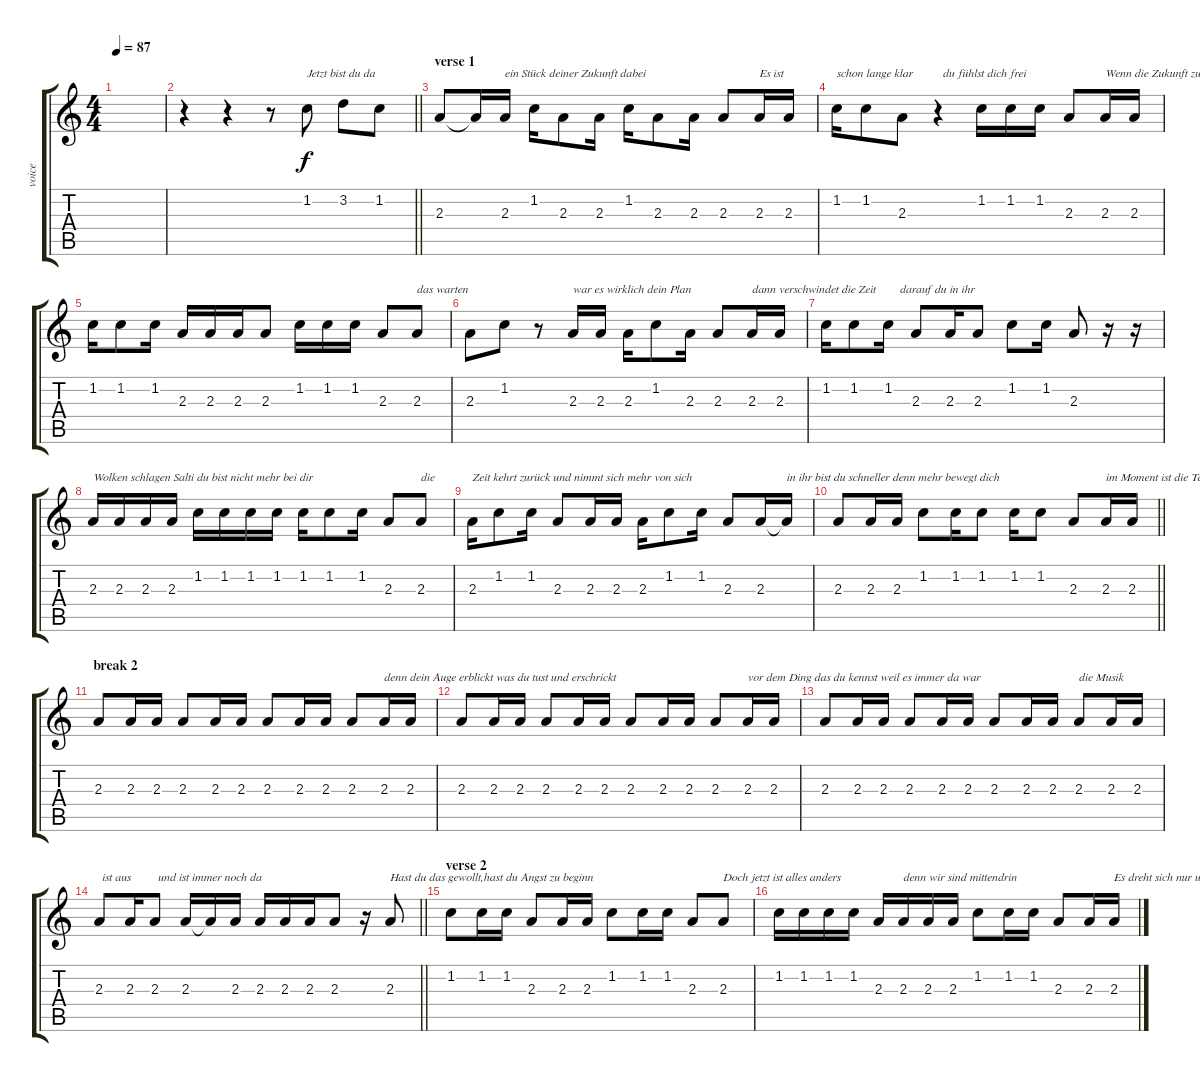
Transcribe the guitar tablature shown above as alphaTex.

\track ("voice" "voice") {instrument electricguitarjazz}
\staff {score tabs}
\tuning (E4 B3 G3 D3 A2 E2) {hide}
\ts (4 4)
\tempo 87
\clef g2
\ks c
|
\barLineRight lightlight
r.4 r.4 r.8 1.2.8{txt "Jetzt bist du da"} 3.2.8 1.2.8 |
\section ("" "verse 1")
2.3.8 2.3{t}.16 2.3.16{txt "ein Stück deiner Zukunft dabei"} 1.2.16 2.3.8 2.3.16 1.2.16 2.3.8 2.3.16 2.3.8 2.3.16{txt "Es ist "} 2.3.16 |
1.2.16{txt "schon lange klar          du fühlst dich frei"} 1.2.8 2.3.8 r.4 1.2.16 1.2.16 1.2.16 2.3.8 2.3.16{txt "Wenn die Zukunft zur Gegenwart wird hast du getan"} 2.3.16 |
1.2.16 1.2.8 1.2.16 2.3.16 2.3.16 2.3.16 2.3.8 1.2.16 1.2.16 1.2.16 2.3.8 2.3.8{txt "das warten"} |
2.3.8 1.2.8 r.8 2.3.16{txt "war es wirklich dein Plan"} 2.3.16 2.3.16 1.2.8 2.3.16 2.3.8 2.3.16{txt "dann verschwindet die Zeit        darauf du in ihr"} 2.3.16 |
1.2.16 1.2.8 1.2.16 2.3.8 2.3.16 2.3.8 1.2.8 1.2.16 2.3.8 r.16 r.16 |
2.3.16{txt "Wolken schlagen Salti du bist nicht mehr bei dir"} 2.3.16 2.3.16 2.3.16 1.2.16 1.2.16 1.2.16 1.2.16 1.2.16 1.2.8 1.2.16 2.3.8 2.3.8{txt "die"} |
2.3.16{txt "Zeit kehrt zurück und nimmt sich mehr von sich"} 1.2.8 1.2.16 2.3.8 2.3.16 2.3.16 2.3.16 1.2.8 1.2.16 2.3.8 2.3.16 2.3{t}.16{txt "in ihr bist du schneller denn mehr bewegt dich"} |
\barLineRight lightlight
2.3.8 2.3.16 2.3.16 1.2.8 1.2.16 1.2.8 1.2.16 1.2.8 2.3.8 2.3.16{txt "im Moment ist die Tat die du tust Augenblick "} 2.3.16 |
\section ("" "break 2")
2.3.8 2.3.16 2.3.16 2.3.8 2.3.16 2.3.16 2.3.8 2.3.16 2.3.16 2.3.8 2.3.16{txt "denn dein Auge erblickt was du tust und erschrickt"} 2.3.16 |
2.3.8 2.3.16 2.3.16 2.3.8 2.3.16 2.3.16 2.3.8 2.3.16 2.3.16 2.3.8 2.3.16{txt "vor dem Ding das du kennst weil es immer da war"} 2.3.16 |
2.3.8 2.3.16 2.3.16 2.3.8 2.3.16 2.3.16 2.3.8 2.3.16 2.3.16 2.3.8{txt "die Musik"} 2.3.16 2.3.16 |
\barLineRight lightlight
2.3.8{txt " ist aus         und ist immer noch da"} 2.3.16 2.3.8 2.3.16 2.3{t}.16 2.3.16 2.3.16 2.3.16 2.3.16 2.3.8 r.16 2.3.8{txt "Hast du das gewollt,hast du Angst zu beginn"} |
\section ("" "verse 2")
1.2.8 1.2.16 1.2.16 2.3.8 2.3.16 2.3.16 1.2.8 1.2.16 1.2.16 2.3.8 2.3.8{txt "Doch jetzt ist alles anders"} |
1.2.16 1.2.16 1.2.16 1.2.16 2.3.16 2.3.16{txt "denn wir sind mittendrin"} 2.3.16 2.3.16 1.2.8 1.2.16 1.2.16 2.3.8 2.3.16 2.3.16{txt "Es dreht sich nur um uns und es ist nichts wie "}
